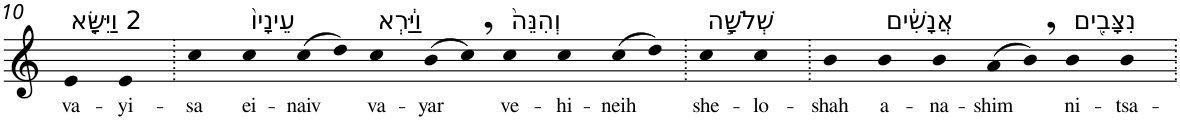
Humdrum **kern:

**kern	**text
*part1	*part1
*staff1	*staff1
*I"Piano	*
*I'Pno	*
!!LO:PB:g=z
*clefG2	*
*k[]	*
=10	=10
!LO:TX:a:t=2 וַיִּשָּׂ֤א	!
!	!LO:LY:b
4e	va-
!	!LO:LY:b
4e	-yi-
=11.	=11.
!	!LO:LY:b
4cc	-sa
!LO:TX:a:t=עֵינָיו֙	!
!	!LO:LY:b
4cc	ei-
!	!LO:LY:b
(>8cc	-naiv
8dd)	.
!LO:TX:a:t=וַיַּ֔רְא	!
!	!LO:LY:b
4cc	va-
!	!LO:LY:b
(>8b	-yar
8cc,)	.
!LO:TX:a:t=וְהִנֵּה֙	!
!	!LO:LY:b
4cc	ve-
!	!LO:LY:b
4cc	-hi-
!	!LO:LY:b
(>8cc	-neih
8dd)	.
=12.	=12.
!LO:TX:a:t=שְׁלֹשָׁ֣ה	!
!	!LO:LY:b
4cc	she-
!	!LO:LY:b
4cc	-lo-
=13.	=13.
!	!LO:LY:b
4b	-shah
!LO:TX:a:t=אֲנָשִׁ֔ים	!
!	!LO:LY:b
4b	a-
!	!LO:LY:b
4b	-na-
!	!LO:LY:b
(>8a	-shim
8b,)	.
!LO:TX:a:t=נִצָּבִ֖ים	!
!	!LO:LY:b
4b	ni-
!	!LO:LY:b
4b	-tsa-
=.	=.
*-	*-
